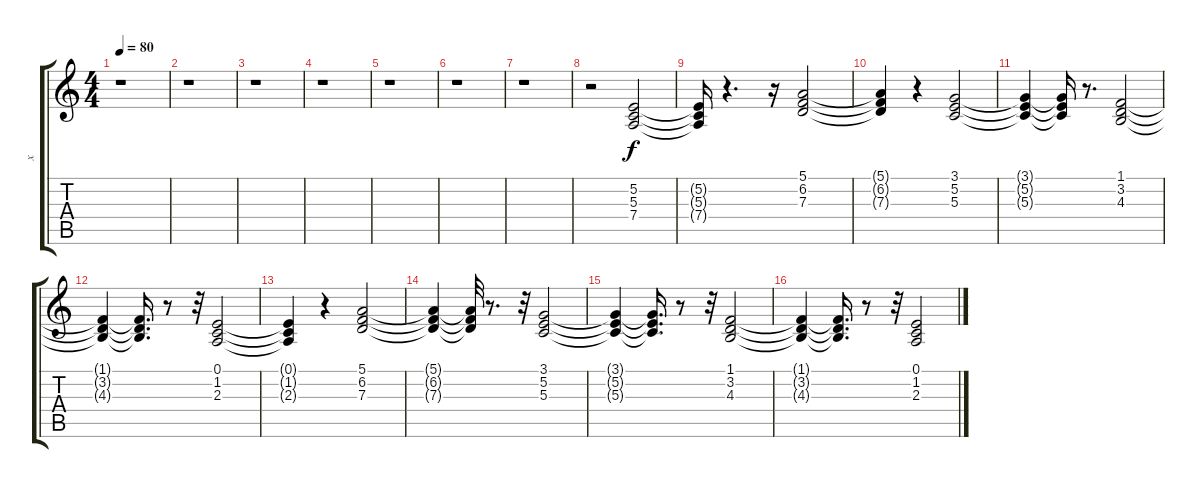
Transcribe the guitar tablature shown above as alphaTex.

\track ("x       " "x       ") {instrument pad6metallic}
\staff {score tabs}
\tuning (E4 B3 G3 D3 A2 E2) {hide}
\ts (4 4)
\tempo 80
\clef g2
\ks c
r.1{dy f instrument pad6metallic} |
r.1 |
r.1 |
r.1 |
r.1 |
r.1 |
r.1 |
r.2 (5.2 5.3 7.4).2{balance 16} |
(5.2{t} 5.3{t} 7.4{t}).16 r.4{d} r.16 (5.1 6.2 7.3).2 |
(5.1{t} 6.2{t} 7.3{t}).4 r.4 (3.1 5.2 5.3).2 |
(3.1{t} 5.2{t} 5.3{t}).4 (3.1{t} 5.2{t} 5.3{t}).16 r.8{d} (1.1 3.2 4.3).2 |
(1.1{t} 3.2{t} 4.3{t}).4 (1.1{t} 3.2{t} 4.3{t}).16{d} r.8 r.32 (0.1 1.2 2.3).2 |
(0.1{t} 1.2{t} 2.3{t}).4 r.4 (5.1 6.2 7.3).2 |
(5.1{t} 6.2{t} 7.3{t}).4 (5.1{t} 6.2{t} 7.3{t}).32 r.8{d} r.32 (3.1 5.2 5.3).2 |
(3.1{t} 5.2{t} 5.3{t}).4 (3.1{t} 5.2{t} 5.3{t}).16{d} r.8 r.32 (1.1 3.2 4.3).2 |
(1.1{t} 3.2{t} 4.3{t}).4 (1.1{t} 3.2{t} 4.3{t}).16{d} r.8 r.32 (0.1 1.2 2.3).2
